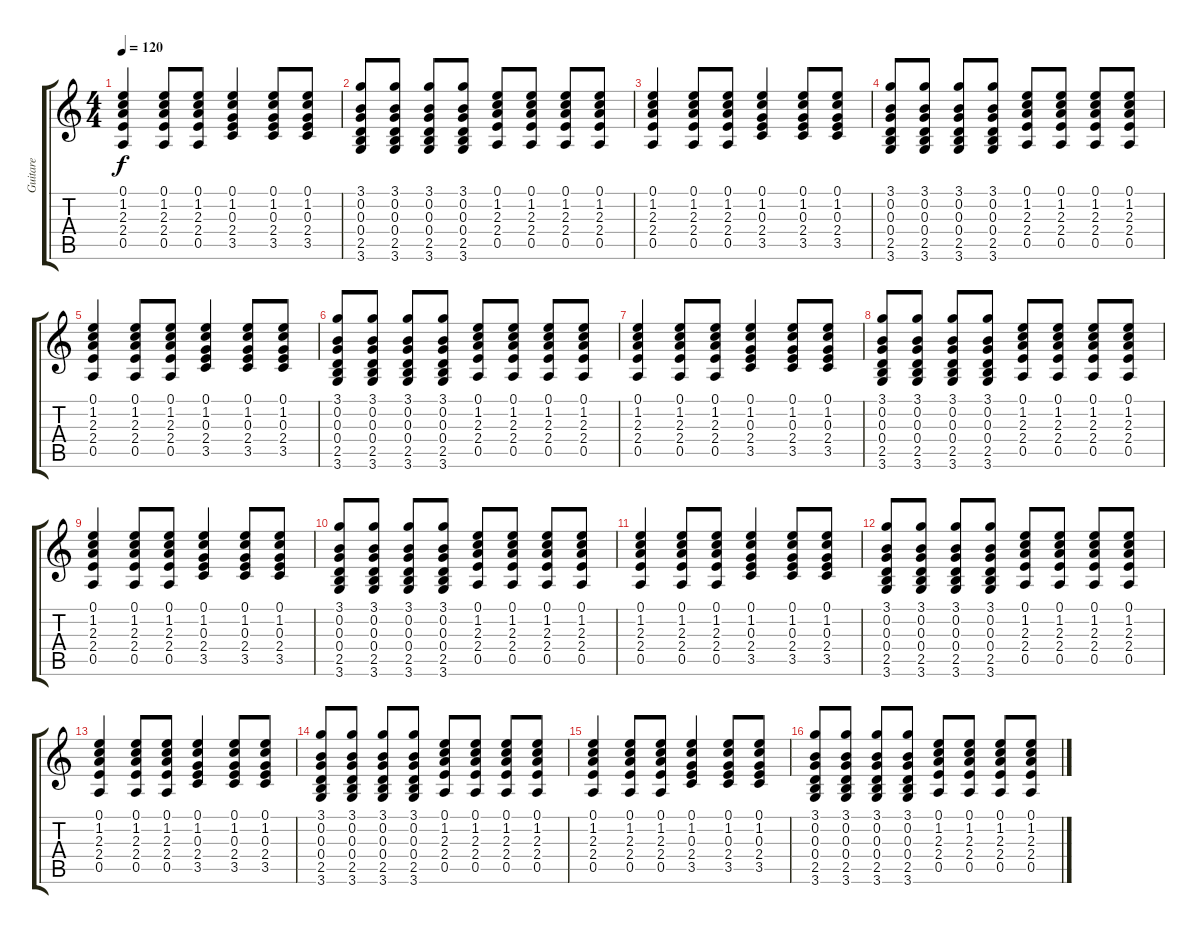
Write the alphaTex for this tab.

\track ("Guitare" "Guitare") {instrument acousticguitarsteel}
\staff {score tabs}
\tuning (E4 B3 G3 D3 A2 E2) {hide}
\ts (4 4)
\tempo 120
\clef g2
\ks c
(0.1 1.2 2.3 2.4 0.5).4{dy f} (0.1 1.2 2.3 2.4 0.5).8 (0.1 1.2 2.3 2.4 0.5).8 (0.1 1.2 0.3 2.4 3.5).4 (0.1 1.2 0.3 2.4 3.5).8 (0.1 1.2 0.3 2.4 3.5).8 |
(3.1 0.2 0.3 0.4 2.5 3.6).8 (3.1 0.2 0.3 0.4 2.5 3.6).8 (3.1 0.2 0.3 0.4 2.5 3.6).8 (3.1 0.2 0.3 0.4 2.5 3.6).8 (0.1 1.2 2.3 2.4 0.5).8 (0.1 1.2 2.3 2.4 0.5).8 (0.1 1.2 2.3 2.4 0.5).8 (0.1 1.2 2.3 2.4 0.5).8 |
(0.1 1.2 2.3 2.4 0.5).4 (0.1 1.2 2.3 2.4 0.5).8 (0.1 1.2 2.3 2.4 0.5).8 (0.1 1.2 0.3 2.4 3.5).4 (0.1 1.2 0.3 2.4 3.5).8 (0.1 1.2 0.3 2.4 3.5).8 |
(3.1 0.2 0.3 0.4 2.5 3.6).8 (3.1 0.2 0.3 0.4 2.5 3.6).8 (3.1 0.2 0.3 0.4 2.5 3.6).8 (3.1 0.2 0.3 0.4 2.5 3.6).8 (0.1 1.2 2.3 2.4 0.5).8 (0.1 1.2 2.3 2.4 0.5).8 (0.1 1.2 2.3 2.4 0.5).8 (0.1 1.2 2.3 2.4 0.5).8 |
(0.1 1.2 2.3 2.4 0.5).4 (0.1 1.2 2.3 2.4 0.5).8 (0.1 1.2 2.3 2.4 0.5).8 (0.1 1.2 0.3 2.4 3.5).4 (0.1 1.2 0.3 2.4 3.5).8 (0.1 1.2 0.3 2.4 3.5).8 |
(3.1 0.2 0.3 0.4 2.5 3.6).8 (3.1 0.2 0.3 0.4 2.5 3.6).8 (3.1 0.2 0.3 0.4 2.5 3.6).8 (3.1 0.2 0.3 0.4 2.5 3.6).8 (0.1 1.2 2.3 2.4 0.5).8 (0.1 1.2 2.3 2.4 0.5).8 (0.1 1.2 2.3 2.4 0.5).8 (0.1 1.2 2.3 2.4 0.5).8 |
(0.1 1.2 2.3 2.4 0.5).4 (0.1 1.2 2.3 2.4 0.5).8 (0.1 1.2 2.3 2.4 0.5).8 (0.1 1.2 0.3 2.4 3.5).4 (0.1 1.2 0.3 2.4 3.5).8 (0.1 1.2 0.3 2.4 3.5).8 |
(3.1 0.2 0.3 0.4 2.5 3.6).8 (3.1 0.2 0.3 0.4 2.5 3.6).8 (3.1 0.2 0.3 0.4 2.5 3.6).8 (3.1 0.2 0.3 0.4 2.5 3.6).8 (0.1 1.2 2.3 2.4 0.5).8 (0.1 1.2 2.3 2.4 0.5).8 (0.1 1.2 2.3 2.4 0.5).8 (0.1 1.2 2.3 2.4 0.5).8 |
(0.1 1.2 2.3 2.4 0.5).4 (0.1 1.2 2.3 2.4 0.5).8 (0.1 1.2 2.3 2.4 0.5).8 (0.1 1.2 0.3 2.4 3.5).4 (0.1 1.2 0.3 2.4 3.5).8 (0.1 1.2 0.3 2.4 3.5).8 |
(3.1 0.2 0.3 0.4 2.5 3.6).8 (3.1 0.2 0.3 0.4 2.5 3.6).8 (3.1 0.2 0.3 0.4 2.5 3.6).8 (3.1 0.2 0.3 0.4 2.5 3.6).8 (0.1 1.2 2.3 2.4 0.5).8 (0.1 1.2 2.3 2.4 0.5).8 (0.1 1.2 2.3 2.4 0.5).8 (0.1 1.2 2.3 2.4 0.5).8 |
(0.1 1.2 2.3 2.4 0.5).4 (0.1 1.2 2.3 2.4 0.5).8 (0.1 1.2 2.3 2.4 0.5).8 (0.1 1.2 0.3 2.4 3.5).4 (0.1 1.2 0.3 2.4 3.5).8 (0.1 1.2 0.3 2.4 3.5).8 |
(3.1 0.2 0.3 0.4 2.5 3.6).8 (3.1 0.2 0.3 0.4 2.5 3.6).8 (3.1 0.2 0.3 0.4 2.5 3.6).8 (3.1 0.2 0.3 0.4 2.5 3.6).8 (0.1 1.2 2.3 2.4 0.5).8 (0.1 1.2 2.3 2.4 0.5).8 (0.1 1.2 2.3 2.4 0.5).8 (0.1 1.2 2.3 2.4 0.5).8 |
(0.1 1.2 2.3 2.4 0.5).4 (0.1 1.2 2.3 2.4 0.5).8 (0.1 1.2 2.3 2.4 0.5).8 (0.1 1.2 0.3 2.4 3.5).4 (0.1 1.2 0.3 2.4 3.5).8 (0.1 1.2 0.3 2.4 3.5).8 |
(3.1 0.2 0.3 0.4 2.5 3.6).8 (3.1 0.2 0.3 0.4 2.5 3.6).8 (3.1 0.2 0.3 0.4 2.5 3.6).8 (3.1 0.2 0.3 0.4 2.5 3.6).8 (0.1 1.2 2.3 2.4 0.5).8 (0.1 1.2 2.3 2.4 0.5).8 (0.1 1.2 2.3 2.4 0.5).8 (0.1 1.2 2.3 2.4 0.5).8 |
(0.1 1.2 2.3 2.4 0.5).4 (0.1 1.2 2.3 2.4 0.5).8 (0.1 1.2 2.3 2.4 0.5).8 (0.1 1.2 0.3 2.4 3.5).4 (0.1 1.2 0.3 2.4 3.5).8 (0.1 1.2 0.3 2.4 3.5).8 |
(3.1 0.2 0.3 0.4 2.5 3.6).8 (3.1 0.2 0.3 0.4 2.5 3.6).8 (3.1 0.2 0.3 0.4 2.5 3.6).8 (3.1 0.2 0.3 0.4 2.5 3.6).8 (0.1 1.2 2.3 2.4 0.5).8 (0.1 1.2 2.3 2.4 0.5).8 (0.1 1.2 2.3 2.4 0.5).8 (0.1 1.2 2.3 2.4 0.5).8
